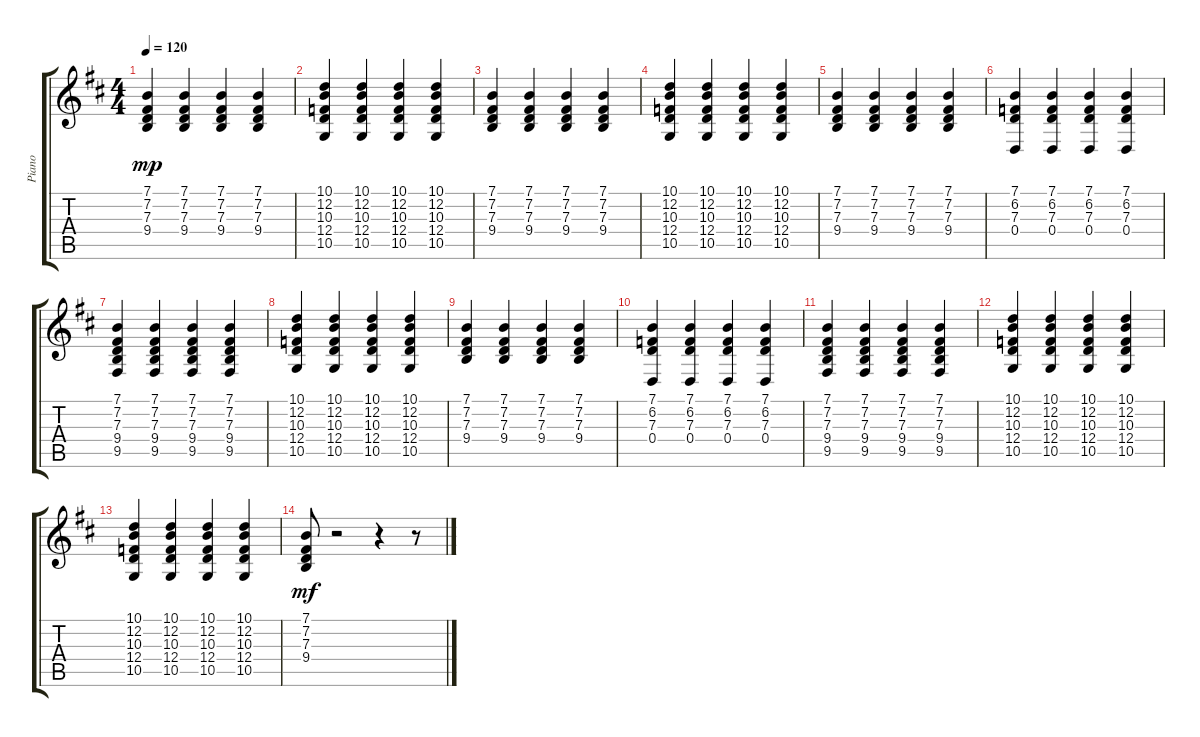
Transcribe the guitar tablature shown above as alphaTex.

\track ("Piano" "Piano") {instrument electricgrandpiano}
\staff {score tabs}
\tuning (E4 B3 G3 D3 A2 E2) {hide}
\ts (4 4)
\tempo 120
\clef g2
\ks bminor
(7.1 7.2 7.3 9.4).4{dy mp} (7.1 7.2 7.3 9.4).4 (7.1 7.2 7.3 9.4).4 (7.1 7.2 7.3 9.4).4 |
(10.1 12.2 10.3 12.4 10.5).4 (10.1 12.2 10.3 12.4 10.5).4 (10.1 12.2 10.3 12.4 10.5).4 (10.1 12.2 10.3 12.4 10.5).4 |
(7.1 7.2 7.3 9.4).4 (7.1 7.2 7.3 9.4).4 (7.1 7.2 7.3 9.4).4 (7.1 7.2 7.3 9.4).4 |
(10.1 12.2 10.3 12.4 10.5).4 (10.1 12.2 10.3 12.4 10.5).4 (10.1 12.2 10.3 12.4 10.5).4 (10.1 12.2 10.3 12.4 10.5).4 |
(7.1 7.2 7.3 9.4).4 (7.1 7.2 7.3 9.4).4 (7.1 7.2 7.3 9.4).4 (7.1 7.2 7.3 9.4).4 |
(7.1 6.2 7.3 0.4).4 (7.1 6.2 7.3 0.4).4 (7.1 6.2 7.3 0.4).4 (7.1 6.2 7.3 0.4).4 |
(7.1 7.2 7.3 9.4 9.5).4 (7.1 7.2 7.3 9.4 9.5).4 (7.1 7.2 7.3 9.4 9.5).4 (7.1 7.2 7.3 9.4 9.5).4 |
(10.1 12.2 10.3 12.4 10.5).4 (10.1 12.2 10.3 12.4 10.5).4 (10.1 12.2 10.3 12.4 10.5).4 (10.1 12.2 10.3 12.4 10.5).4 |
(7.1 7.2 7.3 9.4).4 (7.1 7.2 7.3 9.4).4 (7.1 7.2 7.3 9.4).4 (7.1 7.2 7.3 9.4).4 |
(7.1 6.2 7.3 0.4).4 (7.1 6.2 7.3 0.4).4 (7.1 6.2 7.3 0.4).4 (7.1 6.2 7.3 0.4).4 |
(7.1 7.2 7.3 9.4 9.5).4 (7.1 7.2 7.3 9.4 9.5).4 (7.1 7.2 7.3 9.4 9.5).4 (7.1 7.2 7.3 9.4 9.5).4 |
(10.1 12.2 10.3 12.4 10.5).4 (10.1 12.2 10.3 12.4 10.5).4 (10.1 12.2 10.3 12.4 10.5).4 (10.1 12.2 10.3 12.4 10.5).4 |
(10.1 12.2 10.3 12.4 10.5).4 (10.1 12.2 10.3 12.4 10.5).4 (10.1 12.2 10.3 12.4 10.5).4 (10.1 12.2 10.3 12.4 10.5).4 |
(7.1 7.2 7.3 9.4).8{dy mf} r.2 r.4 r.8
